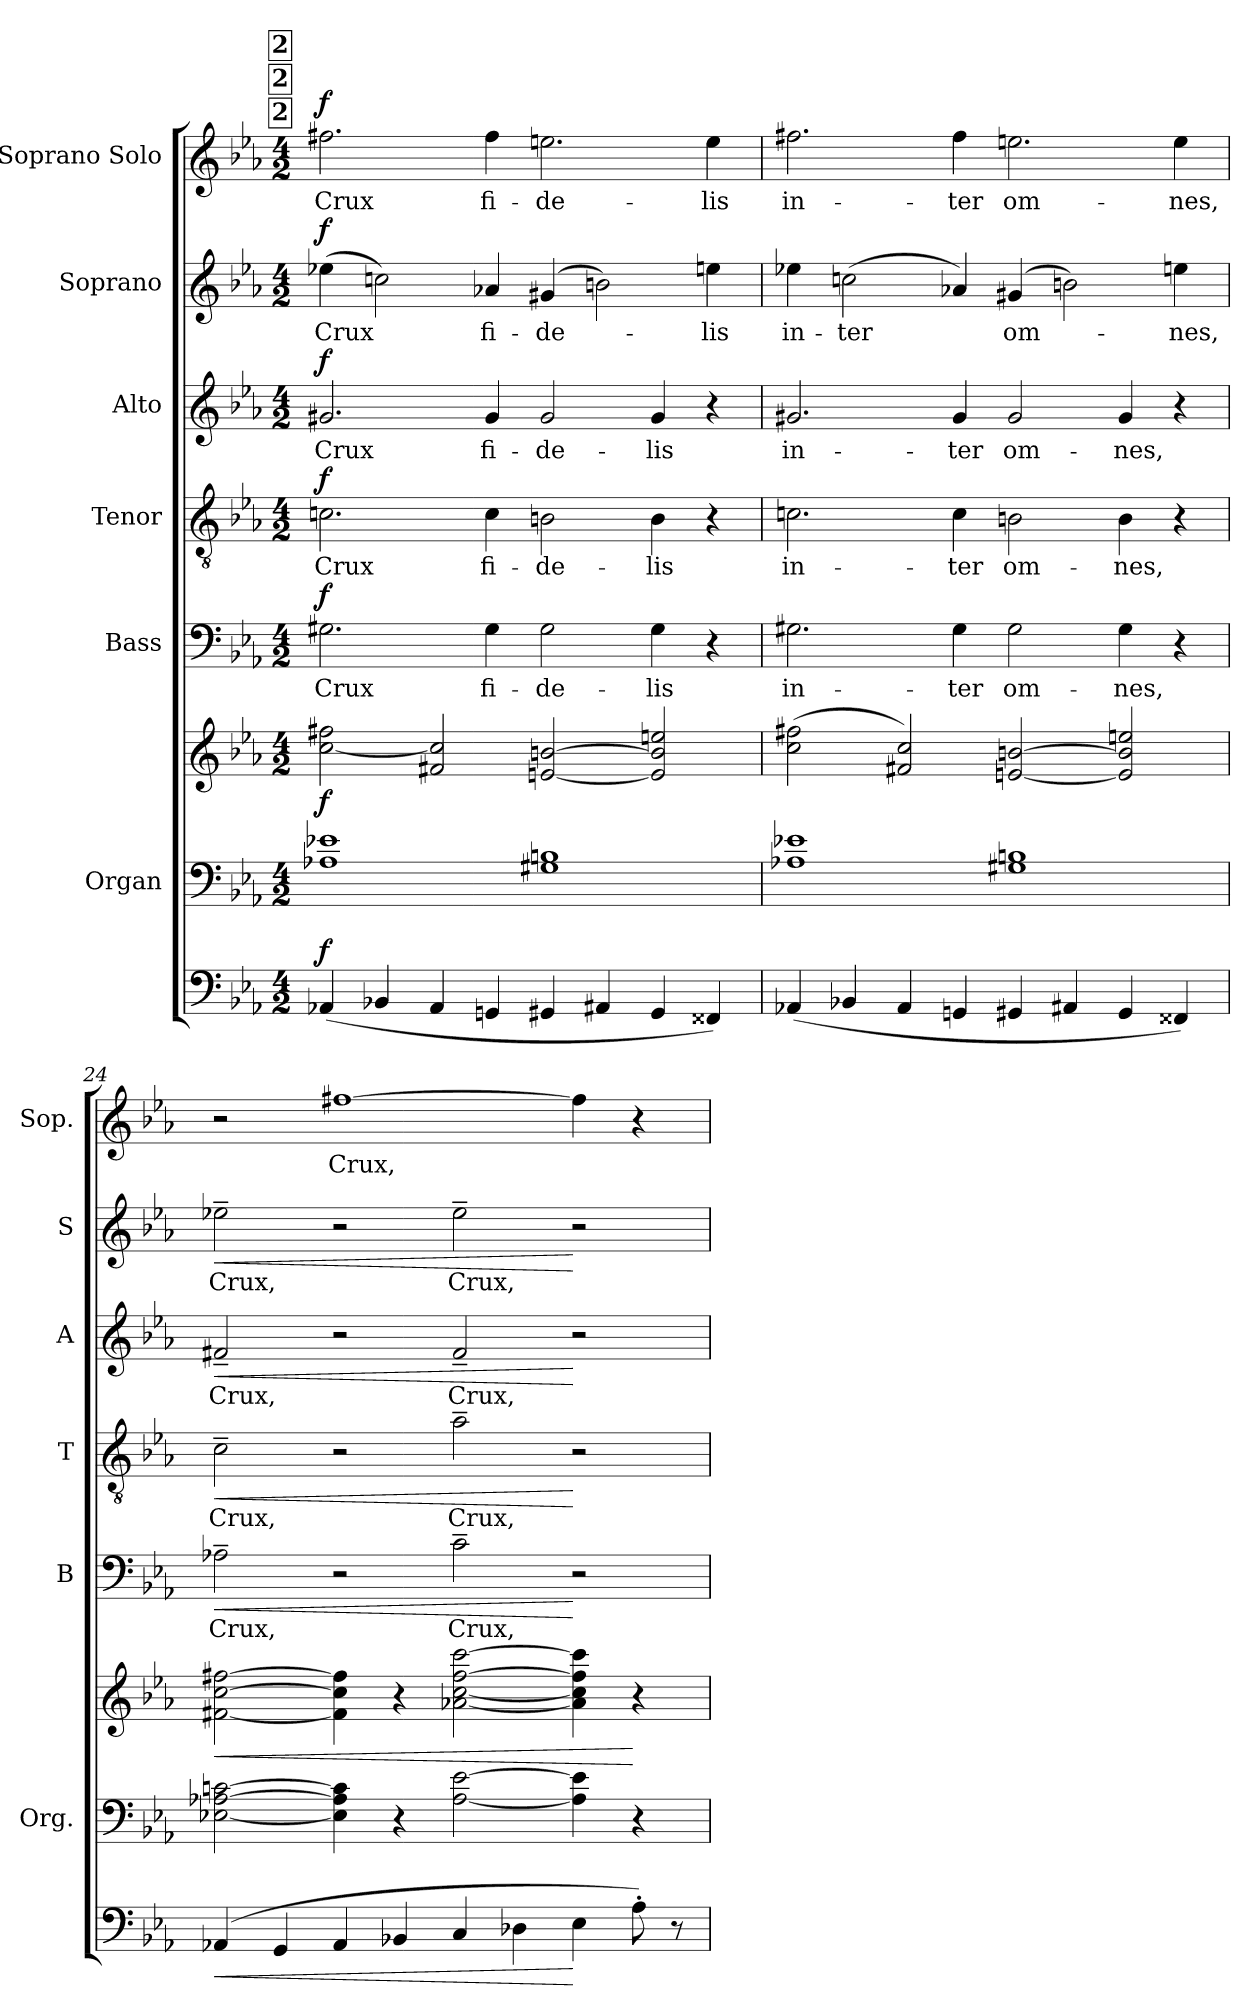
**kern	**dynam	**kern	**kern	**dynam	**kern	**text	**dynam	**kern	**text	**dynam	**kern	**text	**dynam	**kern	**text	**dynam	**kern	**text	**dynam
*part7	*part7	*part6	*part6	*part6	*part5	*part5	*part5	*part4	*part4	*part4	*part3	*part3	*part3	*part2	*part2	*part2	*part1	*part1	*part1
*staff8	*staff8	*staff7	*staff6	*staff6/7	*staff5	*staff5	*staff5	*staff4	*staff4	*staff4	*staff3	*staff3	*staff3	*staff2	*staff2	*staff2	*staff1	*staff1	*staff1
*	*	*I"Organ	*	*	*I"Bass	*	*	*I"Tenor	*	*	*I"Alto	*	*	*I"Soprano	*	*	*I"Soprano Solo	*	*
*	*	*I'Org.	*	*	*I'B	*	*	*I'T	*	*	*I'A	*	*	*I'S	*	*	*I'Sop.	*	*
*clefF4	*	*clefF4	*clefG2	*	*clefF4	*	*	*clefGv2	*	*	*clefG2	*	*	*clefG2	*	*	*clefG2	*	*
*k[b-e-a-]	*	*k[b-e-a-]	*k[b-e-a-]	*	*k[b-e-a-]	*	*	*k[b-e-a-]	*	*	*k[b-e-a-]	*	*	*k[b-e-a-]	*	*	*k[b-e-a-]	*	*
*E-:	*	*E-:	*E-:	*	*E-:	*	*	*E-:	*	*	*E-:	*	*	*E-:	*	*	*E-:	*	*
*M4/2	*	*M4/2	*M4/2	*	*M4/2	*	*	*M4/2	*	*	*M4/2	*	*	*M4/2	*	*	*M4/2	*	*
!!LO:REH:place=s1:a:fs=8.3:t=2
!!LO:REH:place=s2:a:fs=8.3:t=2
!!LO:REH:place=s6:a:fs=9.2:t=2
=22	=22	=22	=22	=22	=22	=22	=22	=22	=22	=22	=22	=22	=22	=22	=22	=22	=22	=22	=22
!	!LO:DY:a	!	!	!LO:DY:a=2	!	!	!LO:DY:a	!	!	!LO:DY:a	!	!	!LO:DY:a	!	!	!LO:DY:a	!	!	!LO:DY:a
(4AA-X/	f	1A-X 1e-X	[2cc\ 2ff#X\	f	2.G#X\	Crux	f	2.cn\	Crux	f	2.g#X/	Crux	f	(4ee-X\	Crux	f	2.ff#X\	Crux	f
4BB-X/	.	.	.	.	.	.	.	.	.	.	.	.	.	2ccn\)	.	.	.	.	.
4AA-/	.	.	2f#X/ 2cc/]	.	.	.	.	.	.	.	.	.	.	.	.	.	.	.	.
4GGn/	.	.	.	.	4G#\	fi-	.	4c\	fi-	.	4g#/	fi-	.	4a-X/	fi-	.	4ff#\	fi-	.
4GG#X/	.	1G#X 1Bn	[2en/ [<2bn/	.	2G#\	-de-	.	2Bn\	-de-	.	2g#/	-de-	.	(4g#X/	-de-	.	2.een\	-de-	.
4AA#X/	.	.	.	.	.	.	.	.	.	.	.	.	.	2bn\)	.	.	.	.	.
4GG#/	.	.	2e/] 2b/] 2een/	.	4G#\	-lis	.	4B\	-lis	.	4g#/	-lis	.	.	.	.	.	.	.
4FF##X/)	.	.	.	.	4r	.	.	4r	.	.	4r	.	.	4een\	-lis	.	4ee\	-lis	.
=23	=23	=23	=23	=23	=23	=23	=23	=23	=23	=23	=23	=23	=23	=23	=23	=23	=23	=23	=23
(4AA-X/	.	1A-X 1e-X	(2cc\ 2ff#X\	.	2.G#X\	in-	.	2.cn\	in-	.	2.g#X/	in-	.	4ee-X\	in-	.	2.ff#X\	in-	.
4BB-X/	.	.	.	.	.	.	.	.	.	.	.	.	.	(2ccn\	-ter	.	.	.	.
4AA-/	.	.	2f#X/ 2cc/)	.	.	.	.	.	.	.	.	.	.	.	.	.	.	.	.
4GGn/	.	.	.	.	4G#\	-ter	.	4c\	-ter	.	4g#/	-ter	.	4a-X/)	.	.	4ff#\	-ter	.
4GG#X/	.	1G#X 1Bn	[2en/ [<2bn/	.	2G#\	om-	.	2Bn\	om-	.	2g#/	om-	.	(4g#X/	om-	.	2.een\	om-	.
4AA#X/	.	.	.	.	.	.	.	.	.	.	.	.	.	2bn\)	.	.	.	.	.
4GG#/	.	.	2e/] 2b/] 2een/	.	4G#\	-nes,	.	4B\	-nes,	.	4g#/	-nes,	.	.	.	.	.	.	.
4FF##X/)	.	.	.	.	4r	.	.	4r	.	.	4r	.	.	4een\	-nes,	.	4ee\	-nes,	.
=24	=24	=24	=24	=24	=24	=24	=24	=24	=24	=24	=24	=24	=24	=24	=24	=24	=24	=24	=24
!	!LO:HP:b	!	!	!LO:HP:b	!	!	!LO:HP:b	!	!	!LO:HP:b	!	!	!LO:HP:b	!	!	!LO:HP:b	!	!	!
(4AA-X/	<	[2E-X\ [2A-X\ [2cn\	[2f#X\ [2cc\ [2ff#X\	<	2A-X~>\	Crux,	<	2c~>\	Crux,	<	2f#X~</	Crux,	<	2ee-X~>\	Crux,	<	2r	.	.
4GG/	.	.	.	.	.	.	.	.	.	.	.	.	.	.	.	.	.	.	.
4AA-/	.	4E-\] 4A-\] 4c\]	4f#\] 4cc\] 4ff#\]	.	2r	.	.	2r	.	.	2r	.	.	2r	.	.	[1ff#X	Crux,	.
4BB-X/	.	4r	4r	.	.	.	.	.	.	.	.	.	.	.	.	.	.	.	.
4C/	.	[2A-\ [2e-\	[2a-X\ [2cc\ [2ff#\ [2ccc\	.	2c~>\	Crux,	.	2a-~>\	Crux,	.	2f#~</	Crux,	.	2ee-~>\	Crux,	.	.	.	.
4D-X\	.	.	.	.	.	.	.	.	.	.	.	.	.	.	.	.	.	.	.
4E-\	[	4A-\] 4e-\]	4a-\] 4cc\] 4ff#\] 4ccc\]	.	2r	.	[	2r	.	[	2r	.	[	2r	.	[	4ff#\]	.	.
8A-'>\)	.	4r	4r	[	.	.	.	.	.	.	.	.	.	.	.	.	4r	.	.
8r	.	.	.	.	.	.	.	.	.	.	.	.	.	.	.	.	.	.	.
=	=	=	=	=	=	=	=	=	=	=	=	=	=	=	=	=	=	=	=
*-	*-	*-	*-	*-	*-	*-	*-	*-	*-	*-	*-	*-	*-	*-	*-	*-	*-	*-	*-
